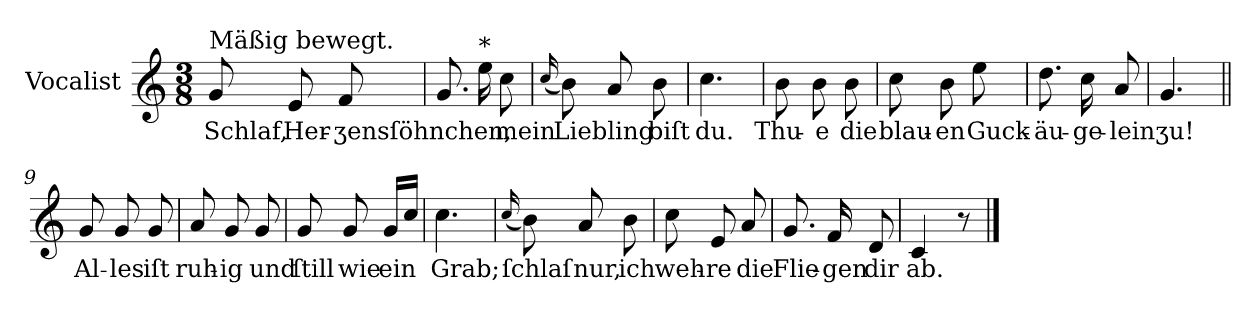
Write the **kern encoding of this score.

**kern	**text
*part1	*part1
*staff1	*staff1
*I"Vocalist	*
*clefG2	*
*k[]	*
*C:	*
*M3/8	*
=1	=1
!LO:TX:a:t=Mäßig bewegt.	!
8g	Schlaf,
8e	Her-
8f	-ʒensſöhnchen,
=2	=2
8.g	.
!LO:TX:a:t=*	!
16ee	.
8cc	mein
=3	=3
(16qqcc	.
8b)	Liebling
8a	.
8b	biſt
=4	=4
4.cc	du.
=5	=5
8b	Thu-
8b	-e
8b	die
=6	=6
8cc	blau-
8b	-en
8ee	Guck-
=7	=7
8.dd	-äu-
16cc	-ge-
8a	-lein
=8	=8
4.g	ʒu!
=9||	=9||
8g	Al-
8g	-les
8g	iſt
=10	=10
8a	ruh-
8g	-ig
8g	und
=11	=11
8g	ſtill
8g	wie
16gLL	ein
16ccJJ	.
=12	=12
4.cc	Grab;
=13	=13
(16qqcc	.
8b)	ſchlaſ
8a	nur,
8b	ich
=14	=14
8cc	weh-
8e	-re
8a	die
=15	=15
8.g	Flie-
16f	-gen
8d	dir
=16	=16
4c	ab.
8r	.
==	==
*-	*-
